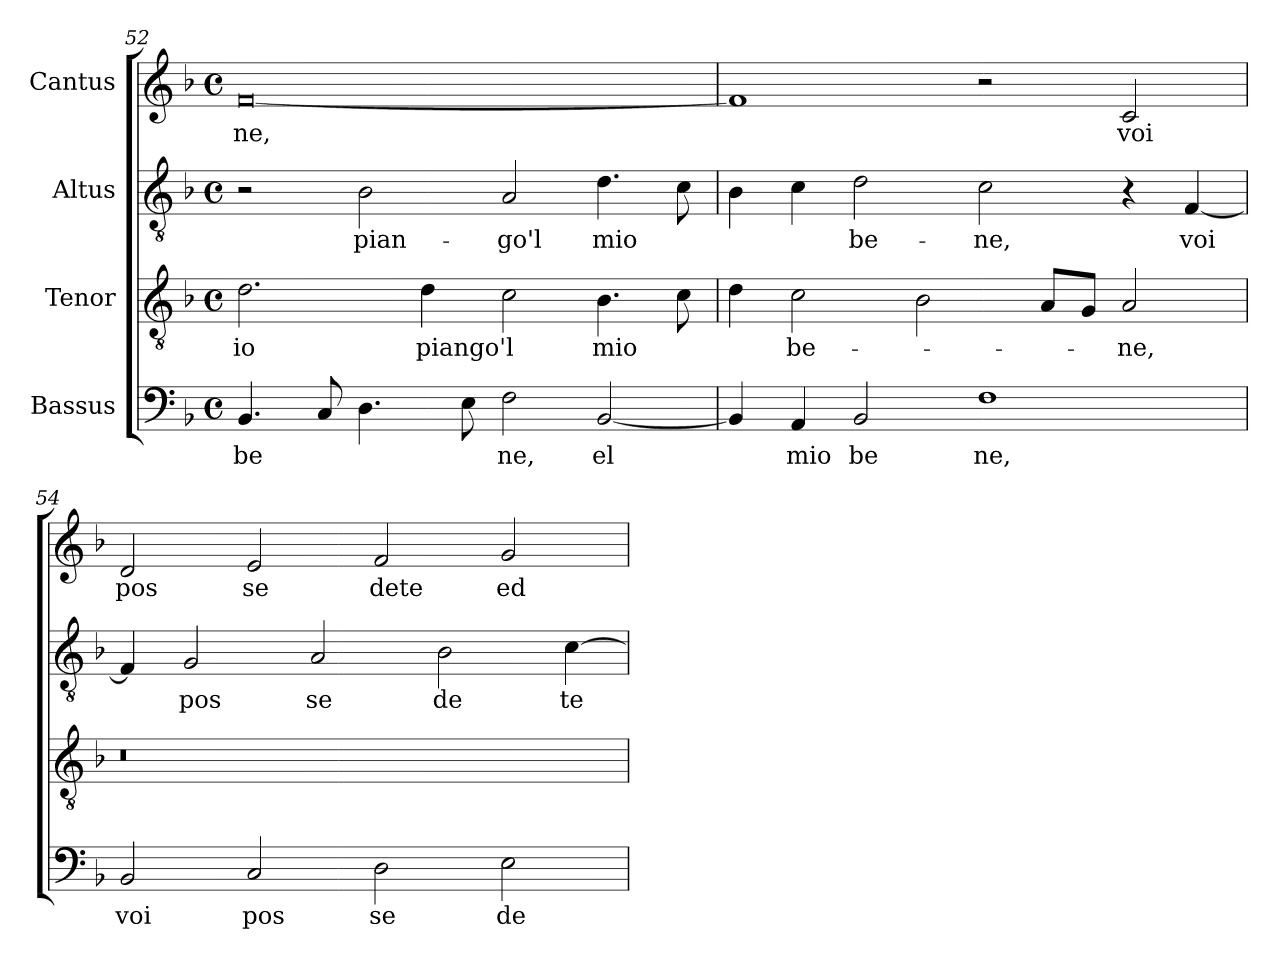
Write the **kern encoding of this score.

**kern	**text	**kern	**text	**kern	**text	**kern	**text
*part4	*part4	*part3	*part3	*part2	*part2	*part1	*part1
*staff4	*staff4	*staff3	*staff3	*staff2	*staff2	*staff1	*staff1
*I"Bassus	*	*I"Tenor	*	*I"Altus	*	*I"Cantus	*
*clefF4	*	*clefGv2	*	*clefGv2	*	*clefG2	*
*k[b-]	*	*k[b-]	*	*k[b-]	*	*k[b-]	*
*F:	*	*F:	*	*F:	*	*F:	*
*M4/4	*	*M4/4	*	*M4/4	*	*M4/4	*
*met(c)	*	*met(c)	*	*met(c)	*	*met(c)	*
=52	=52	=52	=52	=52	=52	=52	=52
!	!LO:LY:b:cj	!	!LO:LY:b:cj	!	!	!	!LO:LY:b:cj
4.BB-/	be	2.d\	io	2r	.	[<0f	-ne,
8C/	.	.	.	.	.	.	.
!	!	!	!	!	!LO:LY:b:cj	!	!
4.D\	.	.	.	2B-\	pian-	.	.
!	!	!	!LO:LY:b:cj	!	!	!	!
.	.	4d\	piango'l	.	.	.	.
8E\	.	.	.	.	.	.	.
!	!LO:LY:b:cj	!	!	!	!LO:LY:b:cj	!	!
2F\	ne,	2c\	.	2A/	-go'l	.	.
!	!LO:LY:b:cj	!	!LO:LY:b	!	!LO:LY:b	!	!
[<2BB-/	el	4.B-\	mio	4.d\	mio	.	.
.	.	8c\	.	8c\	.	.	.
=53	=53	=53	=53	=53	=53	=53	=53
4BB-/]	.	4d\	.	4B-\	.	1f]	.
!	!LO:LY:b:cj	!	!LO:LY:b:cj	!	!	!	!
4AA/	mio	2c\	be-	4c\	.	.	.
!	!LO:LY:b:cj	!	!	!	!LO:LY:b:cj	!	!
2BB-/	be	.	.	2d\	be-	.	.
.	.	2B-\	.	.	.	.	.
!	!LO:LY:b:cj	!	!	!	!LO:LY:b:cj	!	!
1F	ne,	.	.	2c\	-ne,	2r	.
.	.	8A/L	.	.	.	.	.
.	.	8G/J	.	.	.	.	.
!	!	!	!LO:LY:b:cj	!	!	!	!LO:LY:b:cj
.	.	2A/	-ne,	4r	.	2c/	voi
!	!	!	!	!	!LO:LY:b	!	!
.	.	.	.	[>4F/	voi	.	.
!!LO:LB:g=z
=54	=54	=54	=54	=54	=54	=54	=54
!	!LO:LY:b:cj	!	!	!	!	!	!LO:LY:b:cj
2BB-/	voi	0r	.	4F/]	.	2d/	pos
!	!	!	!	!	!LO:LY:b:cj	!	!
.	.	.	.	2G/	pos	.	.
!	!LO:LY:b:cj	!	!	!	!	!	!LO:LY:b:cj
2C/	pos	.	.	.	.	2e/	se
!	!	!	!	!	!LO:LY:b:cj	!	!
.	.	.	.	2A/	se	.	.
!	!LO:LY:b:cj	!	!	!	!	!	!LO:LY:b:cj
2D\	se	.	.	.	.	2f/	dete
!	!	!	!	!	!LO:LY:b:cj	!	!
.	.	.	.	2B-\	de	.	.
!	!LO:LY:b:cj	!	!	!	!	!	!LO:LY:b
2E\	de	.	.	.	.	2g/	ed
!	!	!	!	!	!LO:LY:b:cj	!	!
.	.	.	.	[>4c\	te	.	.
=	=	=	=	=	=	=	=
*-	*-	*-	*-	*-	*-	*-	*-
